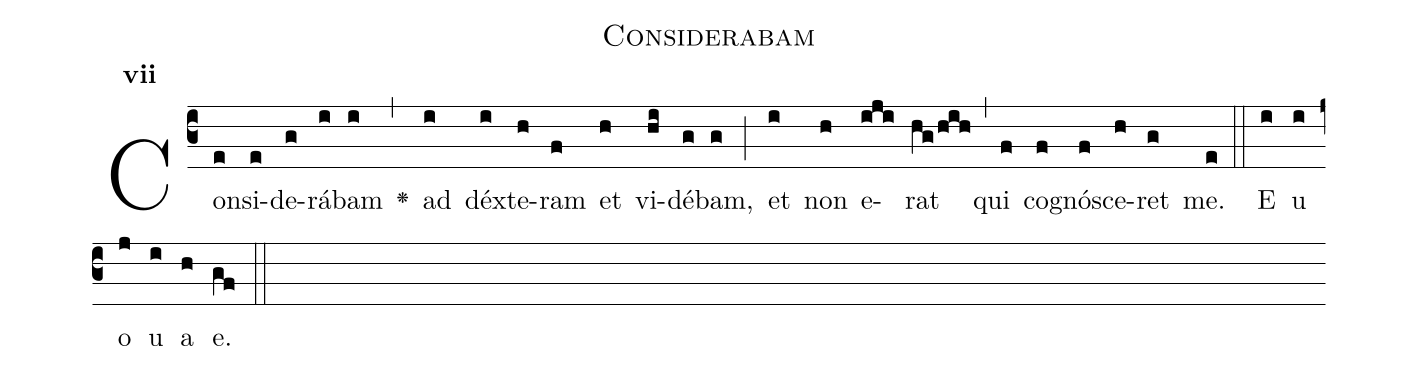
name:Considerabam;
office-part:Antiphona;
mode:7;
%%
initial-style: 1;
name: Considerabam
book: Antiphonae & Responsoria/Tomus II, p. 82;
occasion: Hebdomada V Quadragesimae Dominica;
office-part: Vesperae I Ant 2;
user-notes: ;
commentary: ;
annotation: 7a;
centering-scheme: english;
fontsize: 12;
font: OFLSortsMillGoudy;
height: 11;
width: 4.5;
%%
(c3)Con(e)si(e)de(g)rá(i)bam(i) <v>\greheightstar</v>(,) ad(i) déx(i)te(h)ram(f) et(h) vi(hi)dé(g)bam,(g) (;) et(i) non(h) e(iji)rat(hg/hih) (,) qui(f) co(f)gnó(f)sce(h)ret(g) me.(e) (::)
E(i) u(i) o(j) u(i) a(h) e.(gf) (::)
